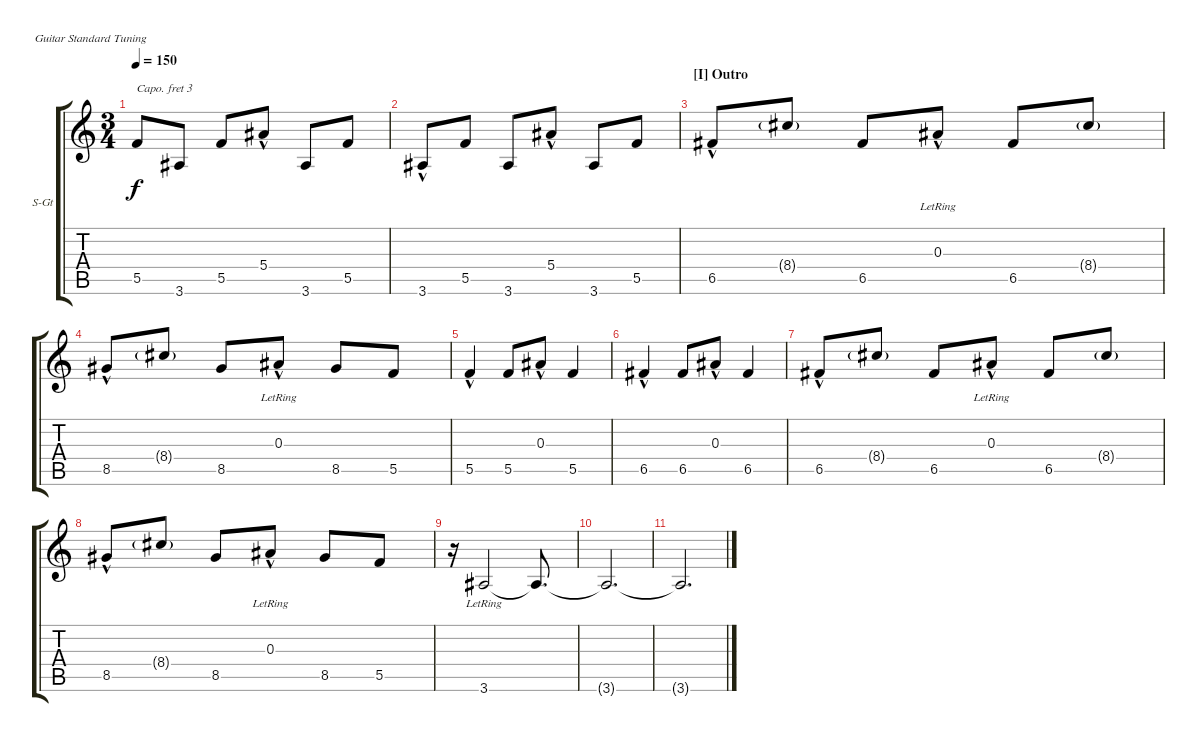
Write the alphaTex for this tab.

\defaultSystemsLayout 4
\bracketExtendMode groupsimilarinstruments
\firstSystemTrackNameOrientation horizontal
\otherSystemsTrackNameOrientation horizontal
\track ("Steel Guitar" "S-Gt") {instrument acousticguitarsteel}
\staff {score tabs}
\capo 3
\tuning (E4 B3 G3 D3 A2 E2)
\ts (3 4)
\tempo 150
\clef g2
\ks c
5.5.8{dy f} 3.6.8 5.5.8 5.4{hac}.8 3.6.8 5.5.8 |
3.6{hac}.8 5.5.8 3.6.8 5.4{hac}.8 3.6.8 5.5.8 |
\section ("I" "Outro")
6.5{hac}.8 8.4{g}.8 6.5.8 0.3{hac lr}.8 6.5.8 8.4{g}.8 |
8.5{hac}.8 8.4{g}.8 8.5.8 0.3{hac lr}.8 8.5.8 5.5.8 |
5.5{hac}.4 5.5.8 0.3{hac}.8 5.5.4 |
\section ("" "")
6.5{hac}.4 6.5.8 0.3{hac}.8 6.5.4 |
6.5{hac}.8 8.4{g}.8 6.5.8 0.3{hac lr}.8 6.5.8 8.4{g}.8 |
8.5{hac}.8 8.4{g}.8 8.5.8 0.3{hac lr}.8 8.5.8 5.5.8 |
r.16 3.6{lr}.2 3.6{t}.8{d} |
3.6{t}.2{d} |
3.6{t}.2{d}
